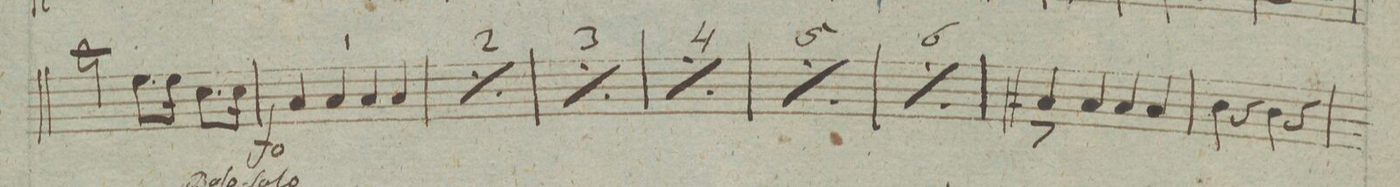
**kern	**dynam
*I"Baſso	*
*clefF4	*
*k[]	*
*met(c|)	*
*M2/2	*
2c\	.
8.G\L	.
16G\Jk	.
8.E\L	.
16E\Jk	.
=58	=58
4C/	f
4C/	.
4C/	.
4C/	.
=59	=59
*rep	*
4C/	.
4C/	.
4C/	.
4C/	.
*Xrep	*
=60	=60
*rep	*
4C/	.
4C/	.
4C/	.
4C/	.
*Xrep	*
=61	=61
*rep	*
4C/	.
4C/	.
4C/	.
4C/	.
*Xrep	*
=62	=62
*rep	*
4C/	.
4C/	.
4C/	.
4C/	.
*Xrep	*
=63	=63
1ryy	.
=64	=64
1ryy	.
=65	=65
*rep	*
4C/	.
4C/	.
4C/	.
4C/	.
*Xrep	*
=66	=66
4C#X^/	.
4C#/	.
4C#/	.
4C#/	.
=67	=67
4D\	.
4r	.
4D\	.
4r	.
=68	=68
*-	*-
